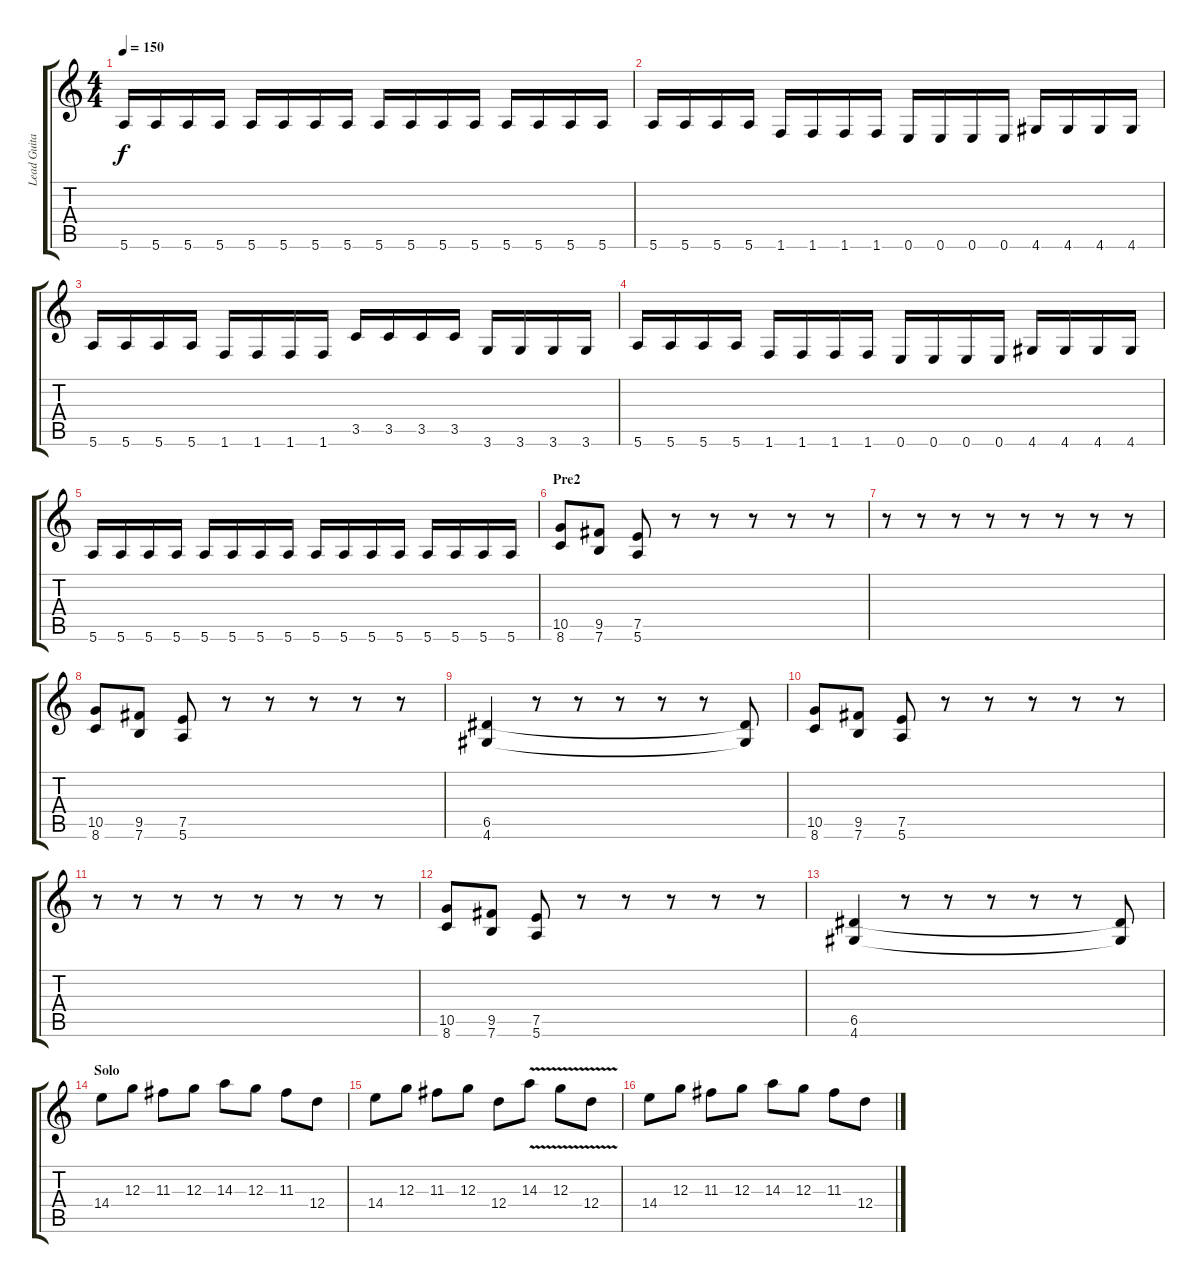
\track ("Lead Guitar/ WOWA" "Lead Guita") {instrument overdrivenguitar}
\staff {score tabs}
\tuning (E4 B3 G3 D3 A2 E2) {hide}
\ts (4 4)
\tempo 150
\clef g2
\ks c
5.6.16{dy f} 5.6.16 5.6.16 5.6.16 5.6.16 5.6.16 5.6.16 5.6.16 5.6.16 5.6.16 5.6.16 5.6.16 5.6.16 5.6.16 5.6.16 5.6.16 |
5.6.16 5.6.16 5.6.16 5.6.16 1.6.16 1.6.16 1.6.16 1.6.16 0.6.16 0.6.16 0.6.16 0.6.16 4.6.16 4.6.16 4.6.16 4.6.16 |
5.6.16 5.6.16 5.6.16 5.6.16 1.6.16 1.6.16 1.6.16 1.6.16 3.5.16 3.5.16 3.5.16 3.5.16 3.6.16 3.6.16 3.6.16 3.6.16 |
5.6.16 5.6.16 5.6.16 5.6.16 1.6.16 1.6.16 1.6.16 1.6.16 0.6.16 0.6.16 0.6.16 0.6.16 4.6.16 4.6.16 4.6.16 4.6.16 |
5.6.16 5.6.16 5.6.16 5.6.16 5.6.16 5.6.16 5.6.16 5.6.16 5.6.16 5.6.16 5.6.16 5.6.16 5.6.16 5.6.16 5.6.16 5.6.16 |
\section ("" "Pre2")
(10.5 8.6).8 (9.5 7.6).8 (7.5 5.6).8 r.8 r.8 r.8 r.8 r.8 |
r.8 r.8 r.8 r.8 r.8 r.8 r.8 r.8 |
(10.5 8.6).8 (9.5 7.6).8 (7.5 5.6).8 r.8 r.8 r.8 r.8 r.8 |
(6.5 4.6).4 r.8 r.8 r.8 r.8 r.8 (6.5{t} 4.6{t}).8 |
(10.5 8.6).8 (9.5 7.6).8 (7.5 5.6).8 r.8 r.8 r.8 r.8 r.8 |
r.8 r.8 r.8 r.8 r.8 r.8 r.8 r.8 |
(10.5 8.6).8 (9.5 7.6).8 (7.5 5.6).8 r.8 r.8 r.8 r.8 r.8 |
(6.5 4.6).4 r.8 r.8 r.8 r.8 r.8 (6.5{t} 4.6{t}).8 |
\section ("" "Solo")
14.4.8 12.3.8 11.3.8 12.3.8 14.3.8 12.3.8 11.3.8 12.4.8 |
14.4.8 12.3.8 11.3.8 12.3.8 12.4.8 14.3{v}.8 12.3{v}.8 12.4{v}.8 |
14.4.8 12.3.8 11.3.8 12.3.8 14.3.8 12.3.8 11.3.8 12.4.8
